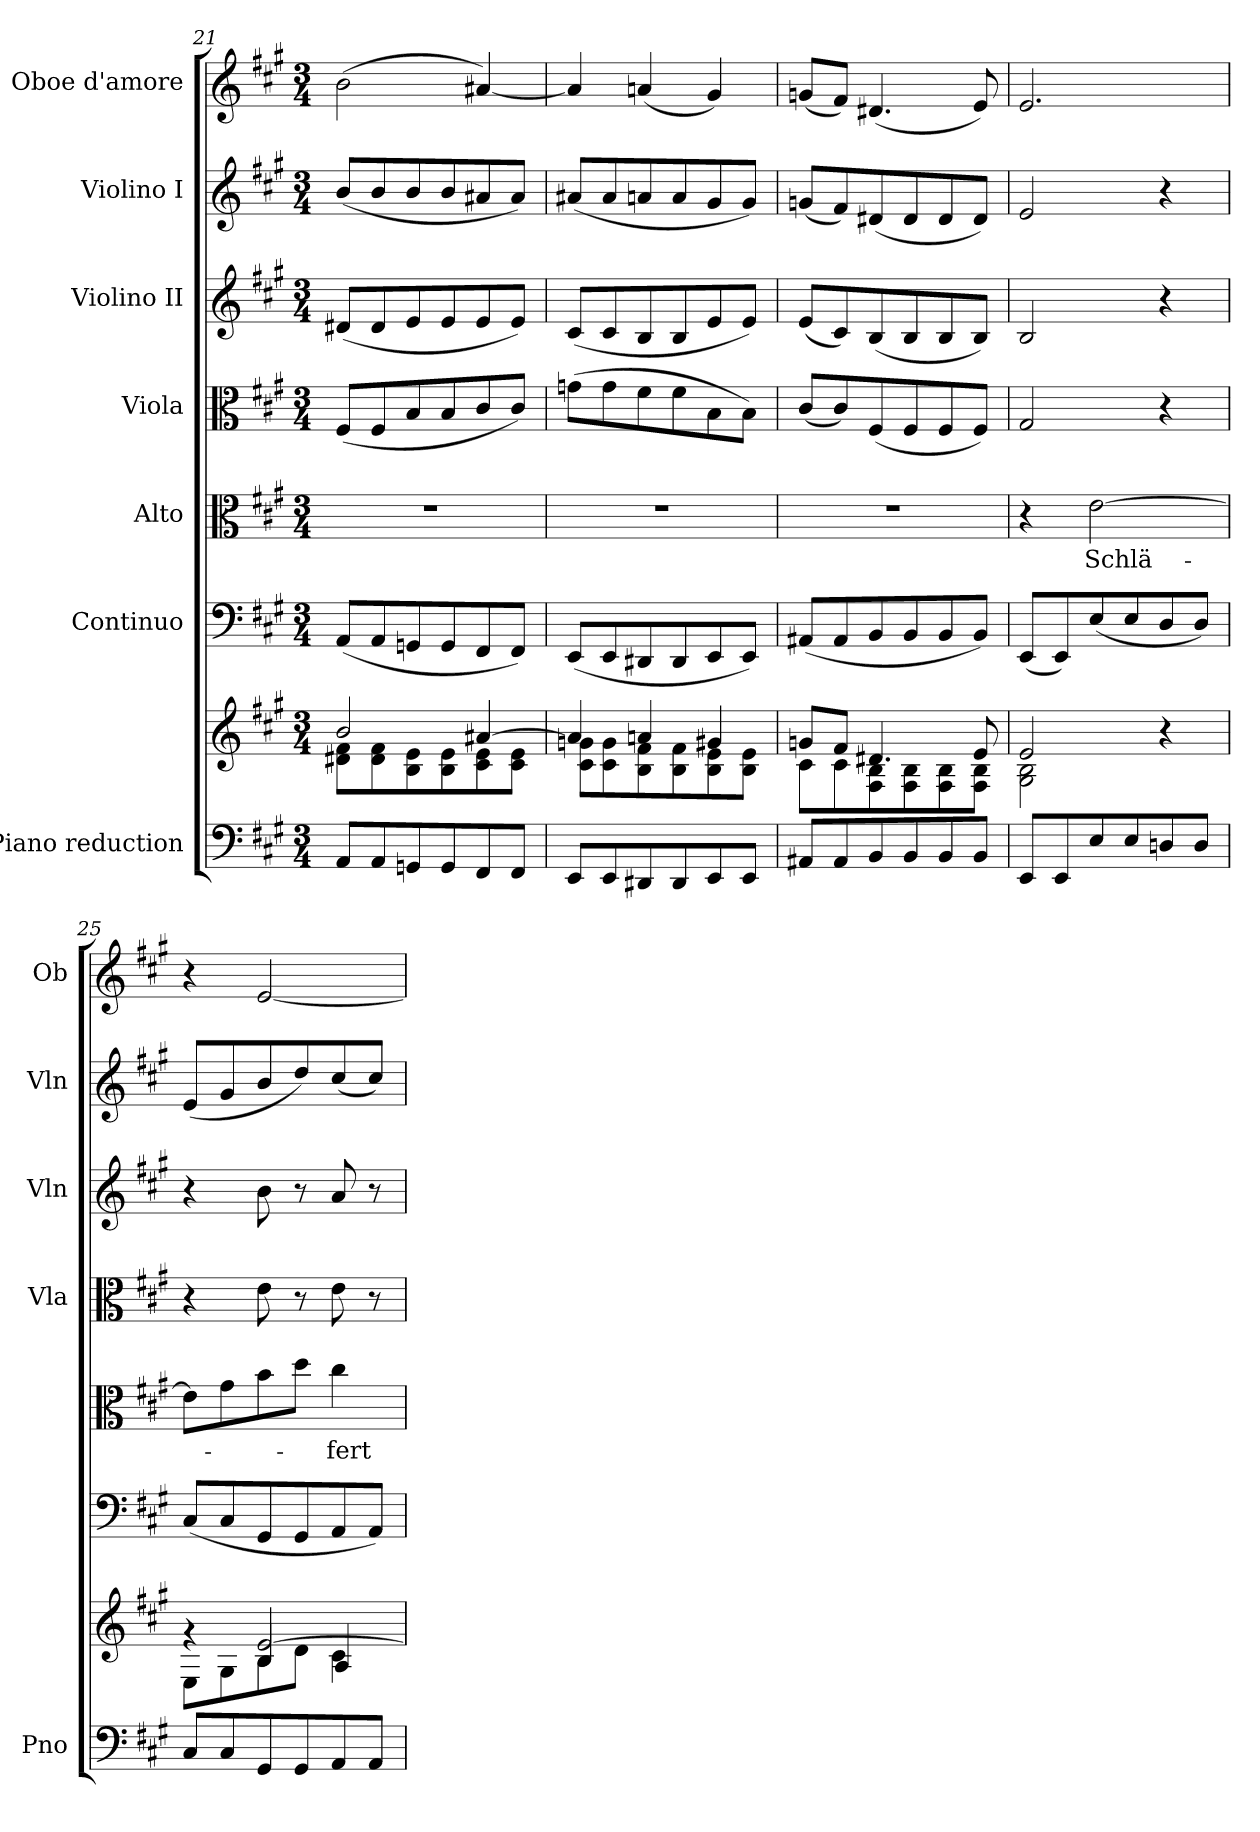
**kern	**kern	**kern	**kern	**text	**kern	**kern	**kern	**kern
*part7	*part7	*part6	*part5	*part5	*part4	*part3	*part2	*part1
*staff8	*staff7	*staff6	*staff5	*staff5	*staff4	*staff3	*staff2	*staff1
*I"Piano reduction	*	*I"Continuo	*I"Alto	*	*I"Viola	*I"Violino II	*I"Violino I	*I"Oboe d'amore
*I'Pno	*	*	*	*	*I'Vla	*I'Vln	*I'Vln	*I'Ob
*clefF4	*clefG2	*clefF4	*clefC3	*	*clefC3	*clefG2	*clefG2	*clefG2
*k[f#c#g#]	*k[f#c#g#]	*k[f#c#g#]	*k[f#c#g#]	*	*k[f#c#g#]	*k[f#c#g#]	*k[f#c#g#]	*k[f#c#g#]
*M3/4	*M3/4	*M3/4	*M3/4	*	*M3/4	*M3/4	*M3/4	*M3/4
=21	=21	=21	=21	=21	=21	=21	=21	=21
*	*^	*	*	*	*	*	*	*
8AA/L	2b/	8d#X\ 8f#\L	(<8AA/L	2.r	.	(<8F#/L	(<8d#X/L	(<8b/L	(>2b\
8AA/	.	8d#\ 8f#\	8AA/	.	.	8F#/	8d#/	8b/	.
8GGn/	.	8B\ 8e\	8GGn/	.	.	8B/	8e/	8b/	.
8GG/	.	8B\ 8e\	8GG/	.	.	8B/	8e/	8b/	.
8FF#/	[4a#X/	8c#\ 8e\	8FF#/	.	.	8c#/	8e/	8a#X/	[4a#X/)
8FF#/J	.	8c#\ 8e\J	8FF#/J)	.	.	8c#/J)	8e/J)	8a#/J)	.
!!LO:LB:g=z
=22	=22	=22	=22	=22	=22	=22	=22	=22	=22
8EE/L	4a#/]	8c#\ 8gn\L	(<8EE/L	2.r	.	(>8gn\L	(<8c#/L	(<8a#X/L	4a#/]
8EE/	.	8c#\ 8g\	8EE/	.	.	8g\	8c#/	8a#/	.
8DD#X/	4an/	8B\ 8f#\	8DD#X/	.	.	8f#\	8B/	8an/	(<4an/
8DD#/	.	8B\ 8f#\	8DD#/	.	.	8f#\	8B/	8a/	.
8EE/	4g#X/	8B\ 8e\	8EE/	.	.	8B\	8e/	8g#/	4g#/)
8EE/J	.	8B\ 8e\J	8EE/J)	.	.	8B\J)	8e/J)	8g#/J)	.
=23	=23	=23	=23	=23	=23	=23	=23	=23	=23
8AA#X/L	8gn/L	8c#\L	(<8AA#X/L	2.r	.	(<8c#/L	(<8e/L	(<8gn/L	(<8gn/L
8AA#/	8f#/J	8c#\	8AA#/	.	.	8c#/)	8c#/)	8f#/)	8f#/J)
8BB/	4.d#X/	8F#\ 8B\	8BB/	.	.	(<8F#/	(<8B/	(<8d#X/	(<4.d#X/
8BB/	.	8F#\ 8B\	8BB/	.	.	8F#/	8B/	8d#/	.
8BB/	.	8F#\ 8B\	8BB/	.	.	8F#/	8B/	8d#/	.
8BB/J	8e/	8F#\ 8B\J	8BB/J)	.	.	8F#/J)	8B/J)	8d#/J)	8e/)
=24	=24	=24	=24	=24	=24	=24	=24	=24	=24
8EE/L	2e/	2G#\ 2B\	(<8EE/L	4r	.	2G#/	2B/	2e/	2.e/
8EE/	.	.	8EE/)	.	.	.	.	.	.
!	!	!	!	!	!LO:LY:b	!	!	!	!
8E/	.	.	(<8E/	[2e\	Schlä-	.	.	.	.
8E/	.	.	8E/	.	.	.	.	.	.
8Dn/	4r	4ryy	8D/	.	.	4r	4r	4r	.
8D/J	.	.	8D/J)	.	.	.	.	.	.
=25	=25	=25	=25	=25	=25	=25	=25	=25	=25
*	*	*^	*	*	*	*	*	*	*
8C#/L	4rg	8E\L	4ryy	(<8C#/L	8e\L]	.	4r	4r	(<8e/L	4r
8C#/	.	8G#\	.	8C#/	8g#\	.	.	.	8g#/	.
8GG#/	[2e/	8B\	4B/	8GG#/	8b\	.	8e\	8b\	8b/	[2e/
8GG#/	.	8d\J	.	8GG#/	8dd\J	.	8r	8r	8dd/)	.
!	!	!	!	!	!	!LO:LY:b	!	!	!	!
8AA/	.	4c#\	4A/	8AA/	4cc#\	-fert	8e\	8a/	(<8cc#/	.
8AA/J	.	.	.	8AA/J)	.	.	8r	8r	8cc#/J)	.
*	*v	*v	*v	*	*	*	*	*	*	*
=	=	=	=	=	=	=	=	=
*-	*-	*-	*-	*-	*-	*-	*-	*-
